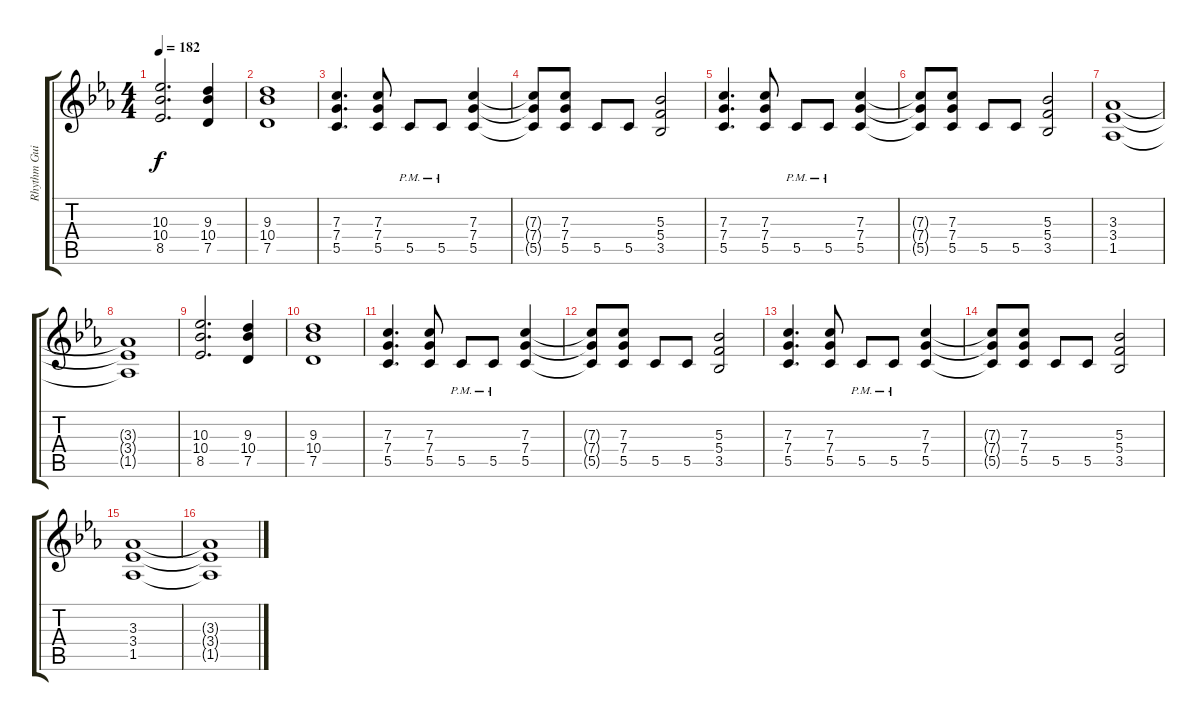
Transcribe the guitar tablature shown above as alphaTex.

\track ("Rhythm Guitar" "Rhythm Gui") {instrument distortionguitar}
\staff {score tabs}
\tuning (D4 A3 F3 C3 G2 C2) {hide}
\ts (4 4)
\tempo 182
\clef g2
\ks eb
(10.3 10.4 8.5).2{d dy f} (9.3 10.4 7.5).4 |
(9.3 10.4 7.5).1 |
(7.3 7.4 5.5).4{d} (7.3 7.4 5.5).8 5.5{pm}.8 5.5{pm}.8 (7.3 7.4 5.5).4 |
(7.3{t} 7.4{t} 5.5{t}).8 (7.3 7.4 5.5).8 5.5.8 5.5.8 (5.3 5.4 3.5).2 |
(7.3 7.4 5.5).4{d} (7.3 7.4 5.5).8 5.5{pm}.8 5.5{pm}.8 (7.3 7.4 5.5).4 |
(7.3{t} 7.4{t} 5.5{t}).8 (7.3 7.4 5.5).8 5.5.8 5.5.8 (5.3 5.4 3.5).2 |
(3.3 3.4 1.5).1 |
(3.3{t} 3.4{t} 1.5{t}).1 |
(10.3 10.4 8.5).2{d} (9.3 10.4 7.5).4 |
(9.3 10.4 7.5).1 |
(7.3 7.4 5.5).4{d} (7.3 7.4 5.5).8 5.5{pm}.8 5.5{pm}.8 (7.3 7.4 5.5).4 |
(7.3{t} 7.4{t} 5.5{t}).8 (7.3 7.4 5.5).8 5.5.8 5.5.8 (5.3 5.4 3.5).2 |
(7.3 7.4 5.5).4{d} (7.3 7.4 5.5).8 5.5{pm}.8 5.5{pm}.8 (7.3 7.4 5.5).4 |
(7.3{t} 7.4{t} 5.5{t}).8 (7.3 7.4 5.5).8 5.5.8 5.5.8 (5.3 5.4 3.5).2 |
(3.3 3.4 1.5).1 |
(3.3{t} 3.4{t} 1.5{t}).1
